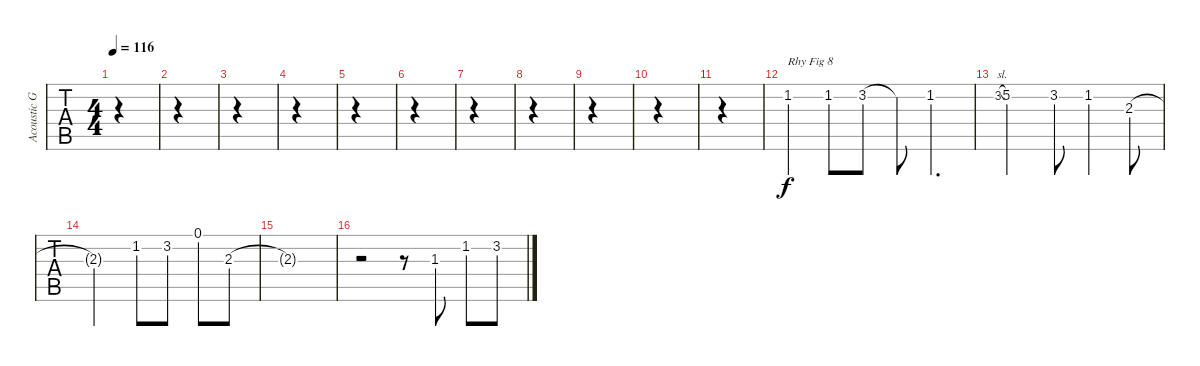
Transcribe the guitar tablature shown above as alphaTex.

\track ("Acoustic Guitar (Tr. 6B)" "Acoustic G") {instrument acousticguitarsteel}
\staff {tabs}
\tuning (E4 B3 G3 D3 A2 E2) {hide}
\ts (4 4)
\tempo 116
\clef g2
\ks c
|
|
|
|
|
|
|
|
|
|
|
1.2.4{txt "Rhy Fig 8"} 1.2.8 3.2.8 3.2{t}.8 1.2.4{d} |
3.2{sl}.8{gr onbeat} 5.2.2 3.2.8 1.2.4 2.3.8 |
2.3{t}.2 1.2.8 3.2.8 0.1.8 2.3.8 |
2.3{t}.1 |
r.2 r.8 1.3.8 1.2.8 3.2.8
